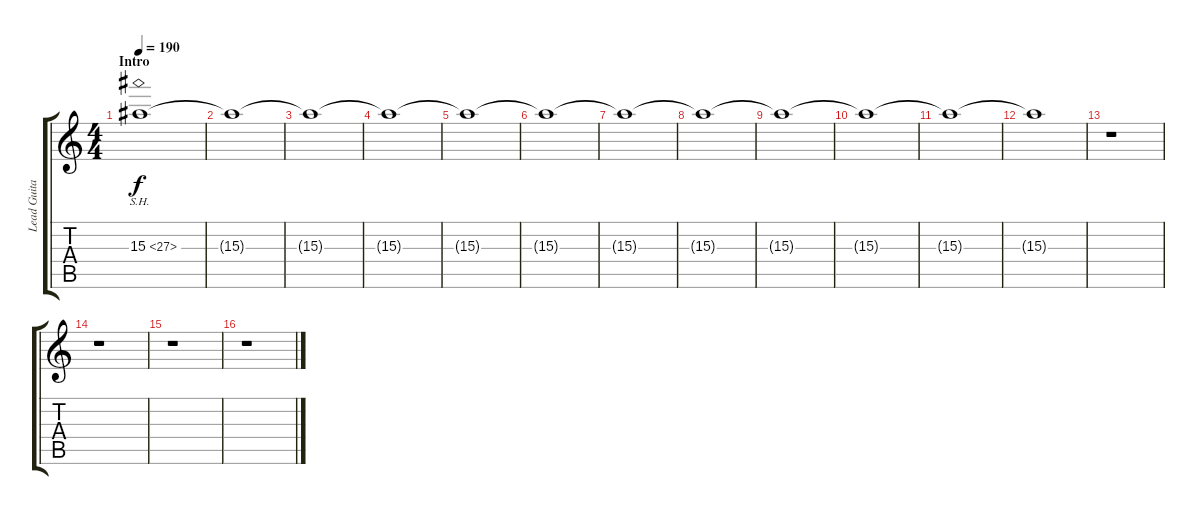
\track ("Lead Guitar" "Lead Guita") {instrument distortionguitar}
\staff {score tabs}
\tuning (E4 B3 G3 D3 A2 D2) {hide}
\ts (4 4)
\section ("" "Intro")
\tempo 190
\clef g2
\ks c
15.3{sh 12}.1{dy f instrument distortionguitar} |
15.3{t}.1 |
15.3{t}.1 |
15.3{t}.1 |
15.3{t}.1 |
15.3{t}.1 |
15.3{t}.1 |
15.3{t}.1 |
15.3{t}.1 |
15.3{t}.1{volume 3} |
15.3{t}.1 |
15.3{t}.1 |
r.1 |
r.1 |
r.1 |
r.1
